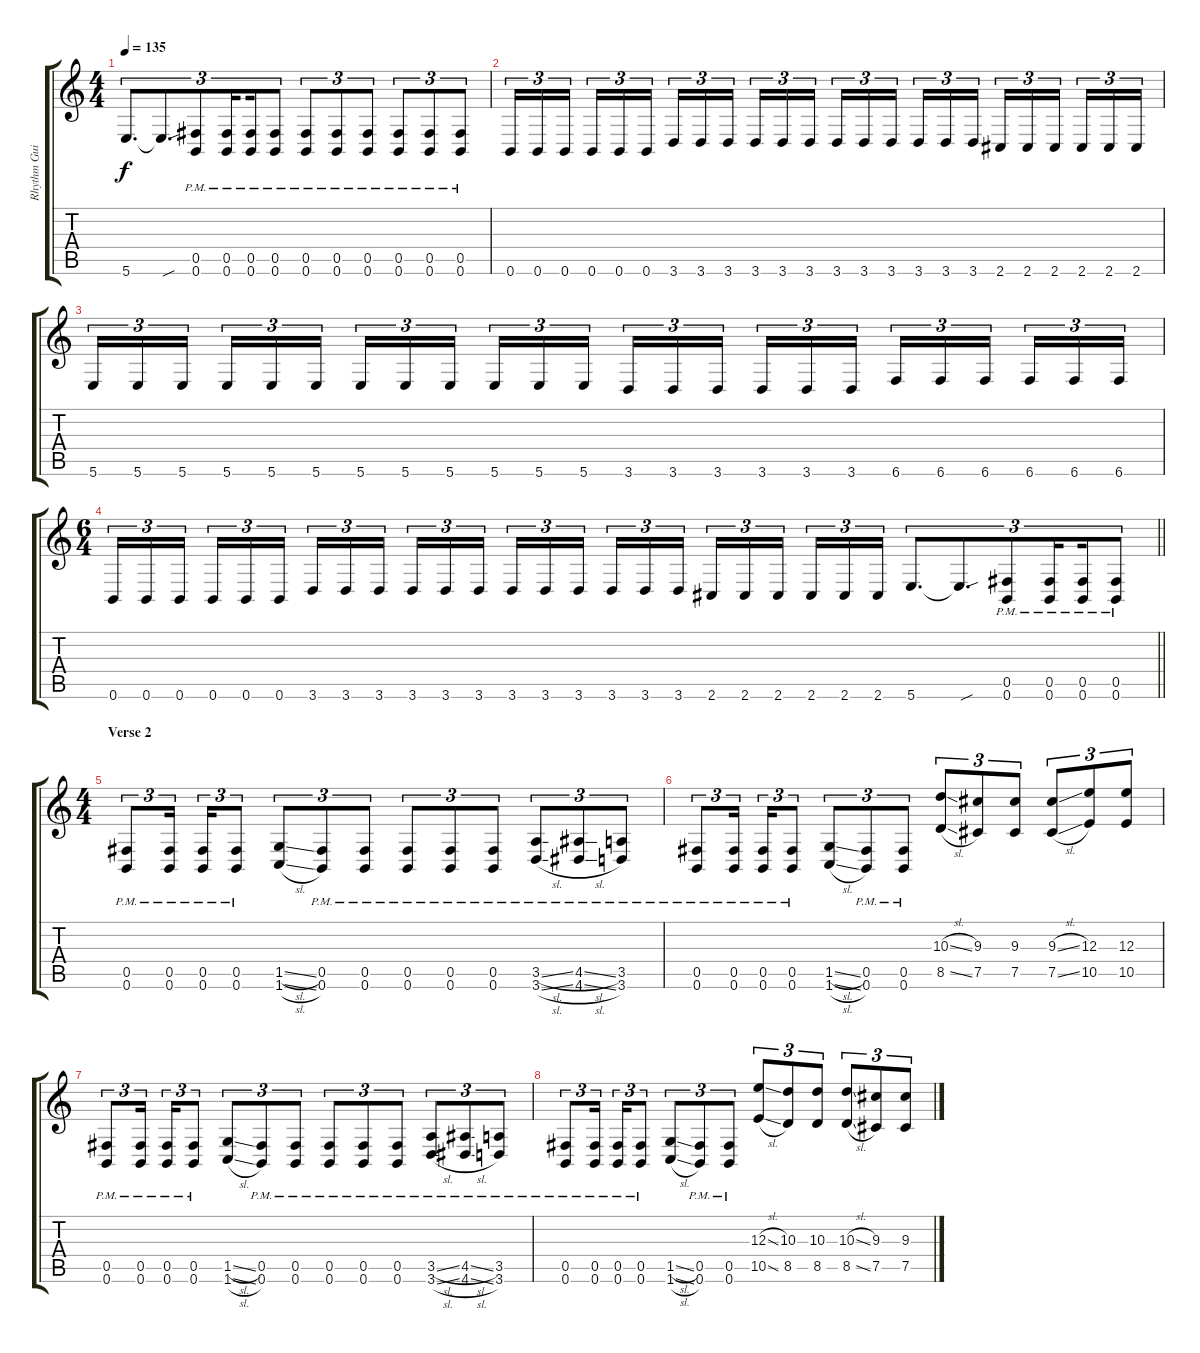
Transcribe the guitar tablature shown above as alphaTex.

\track ("Rhythm Guitar 1" "Rhythm Gui") {instrument distortionguitar}
\staff {score tabs}
\tuning (Db4 Ab3 E3 B2 Gb2 B1) {hide}
\ts (4 4)
\tempo 135
\clef g2
\ks c
5.6.8{d tu (3 2) dy f} 5.6{sou t}.8{d tu (3 2)} (0.5{pm} 0.6{pm}).8{tu (3 2)} (0.5{pm} 0.6{pm}).16{tu (3 2) beam splitsecondary} (0.5{pm} 0.6{pm}).16{tu (3 2)} (0.5{pm} 0.6{pm}).8{tu (3 2)} (0.5{pm} 0.6{pm}).8{tu (3 2)} (0.5{pm} 0.6{pm}).8{tu (3 2)} (0.5{pm} 0.6{pm}).8{tu (3 2)} (0.5{pm} 0.6{pm}).8{tu (3 2)} (0.5{pm} 0.6{pm}).8{tu (3 2)} (0.5{pm} 0.6{pm}).8{tu (3 2)} |
0.6.16{tu (3 2)} 0.6.16{tu (3 2)} 0.6.16{tu (3 2) beam splitsecondary} 0.6.16{tu (3 2)} 0.6.16{tu (3 2)} 0.6.16{tu (3 2)} 3.6.16{tu (3 2)} 3.6.16{tu (3 2)} 3.6.16{tu (3 2) beam splitsecondary} 3.6.16{tu (3 2)} 3.6.16{tu (3 2)} 3.6.16{tu (3 2)} 3.6.16{tu (3 2)} 3.6.16{tu (3 2)} 3.6.16{tu (3 2) beam splitsecondary} 3.6.16{tu (3 2)} 3.6.16{tu (3 2)} 3.6.16{tu (3 2)} 2.6.16{tu (3 2)} 2.6.16{tu (3 2)} 2.6.16{tu (3 2) beam splitsecondary} 2.6.16{tu (3 2)} 2.6.16{tu (3 2)} 2.6.16{tu (3 2)} |
5.6.16{tu (3 2)} 5.6.16{tu (3 2)} 5.6.16{tu (3 2) beam splitsecondary} 5.6.16{tu (3 2)} 5.6.16{tu (3 2)} 5.6.16{tu (3 2)} 5.6.16{tu (3 2)} 5.6.16{tu (3 2)} 5.6.16{tu (3 2) beam splitsecondary} 5.6.16{tu (3 2)} 5.6.16{tu (3 2)} 5.6.16{tu (3 2)} 3.6.16{tu (3 2)} 3.6.16{tu (3 2)} 3.6.16{tu (3 2) beam splitsecondary} 3.6.16{tu (3 2)} 3.6.16{tu (3 2)} 3.6.16{tu (3 2)} 6.6.16{tu (3 2)} 6.6.16{tu (3 2)} 6.6.16{tu (3 2) beam splitsecondary} 6.6.16{tu (3 2)} 6.6.16{tu (3 2)} 6.6.16{tu (3 2)} |
\ts (6 4)
\barLineRight lightlight
0.6.16{tu (3 2)} 0.6.16{tu (3 2)} 0.6.16{tu (3 2) beam splitsecondary} 0.6.16{tu (3 2)} 0.6.16{tu (3 2)} 0.6.16{tu (3 2) beam splitsecondary} 3.6.16{tu (3 2)} 3.6.16{tu (3 2)} 3.6.16{tu (3 2) beam splitsecondary} 3.6.16{tu (3 2)} 3.6.16{tu (3 2)} 3.6.16{tu (3 2) beam splitsecondary} 3.6.16{tu (3 2)} 3.6.16{tu (3 2)} 3.6.16{tu (3 2) beam splitsecondary} 3.6.16{tu (3 2)} 3.6.16{tu (3 2)} 3.6.16{tu (3 2)} 2.6.16{tu (3 2)} 2.6.16{tu (3 2)} 2.6.16{tu (3 2) beam splitsecondary} 2.6.16{tu (3 2)} 2.6.16{tu (3 2)} 2.6.16{tu (3 2)} 5.6.8{d tu (3 2)} 5.6{sou t}.8{d tu (3 2)} (0.5{pm} 0.6{pm}).8{tu (3 2)} (0.5{pm} 0.6{pm}).16{tu (3 2) beam splitsecondary} (0.5{pm} 0.6{pm}).16{tu (3 2)} (0.5{pm} 0.6{pm}).8{tu (3 2)} |
\ts (4 4)
\section ("" "Verse 2")
(0.5{pm} 0.6{pm}).8{tu (3 2)} (0.5{pm} 0.6{pm}).16{tu (3 2) beam splitsecondary} (0.5{pm} 0.6{pm}).16{tu (3 2)} (0.5{pm} 0.6{pm}).8{tu (3 2)} (1.5{sl} 1.6{sl}).8{tu (3 2)} (0.5{pm} 0.6{pm}).8{tu (3 2)} (0.5{pm} 0.6{pm}).8{tu (3 2)} (0.5{pm} 0.6{pm}).8{tu (3 2)} (0.5{pm} 0.6{pm}).8{tu (3 2)} (0.5{pm} 0.6{pm}).8{tu (3 2)} (3.5{sl pm} 3.6{sl pm}).8{tu (3 2)} (4.5{sl pm} 4.6{sl pm}).8{tu (3 2)} (3.5{pm} 3.6{pm}).8{tu (3 2)} |
(0.5{pm} 0.6{pm}).8{tu (3 2)} (0.5{pm} 0.6{pm}).16{tu (3 2) beam splitsecondary} (0.5{pm} 0.6{pm}).16{tu (3 2)} (0.5{pm} 0.6{pm}).8{tu (3 2)} (1.5{sl} 1.6{sl}).8{tu (3 2)} (0.5{pm} 0.6{pm}).8{tu (3 2)} (0.5{pm} 0.6{pm}).8{tu (3 2)} (10.3{sl} 8.5{sl}).8{tu (3 2)} (9.3 7.5).8{tu (3 2)} (9.3 7.5).8{tu (3 2)} (9.3{sl} 7.5{sl}).8{tu (3 2)} (12.3 10.5).8{tu (3 2)} (12.3 10.5).8{tu (3 2)} |
(0.5{pm} 0.6{pm}).8{tu (3 2)} (0.5{pm} 0.6{pm}).16{tu (3 2) beam splitsecondary} (0.5{pm} 0.6{pm}).16{tu (3 2)} (0.5{pm} 0.6{pm}).8{tu (3 2)} (1.5{sl} 1.6{sl}).8{tu (3 2)} (0.5{pm} 0.6{pm}).8{tu (3 2)} (0.5{pm} 0.6{pm}).8{tu (3 2)} (0.5{pm} 0.6{pm}).8{tu (3 2)} (0.5{pm} 0.6{pm}).8{tu (3 2)} (0.5{pm} 0.6{pm}).8{tu (3 2)} (3.5{sl pm} 3.6{sl pm}).8{tu (3 2)} (4.5{sl pm} 4.6{sl pm}).8{tu (3 2)} (3.5{pm} 3.6{pm}).8{tu (3 2)} |
(0.5{pm} 0.6{pm}).8{tu (3 2)} (0.5{pm} 0.6{pm}).16{tu (3 2) beam splitsecondary} (0.5{pm} 0.6{pm}).16{tu (3 2)} (0.5{pm} 0.6{pm}).8{tu (3 2)} (1.5{sl} 1.6{sl}).8{tu (3 2)} (0.5{pm} 0.6{pm}).8{tu (3 2)} (0.5{pm} 0.6{pm}).8{tu (3 2)} (12.3{sl} 10.5{sl}).8{tu (3 2)} (10.3 8.5).8{tu (3 2)} (10.3 8.5).8{tu (3 2)} (10.3{sl} 8.5{sl}).8{tu (3 2)} (9.3 7.5).8{tu (3 2)} (9.3 7.5).8{tu (3 2)}
